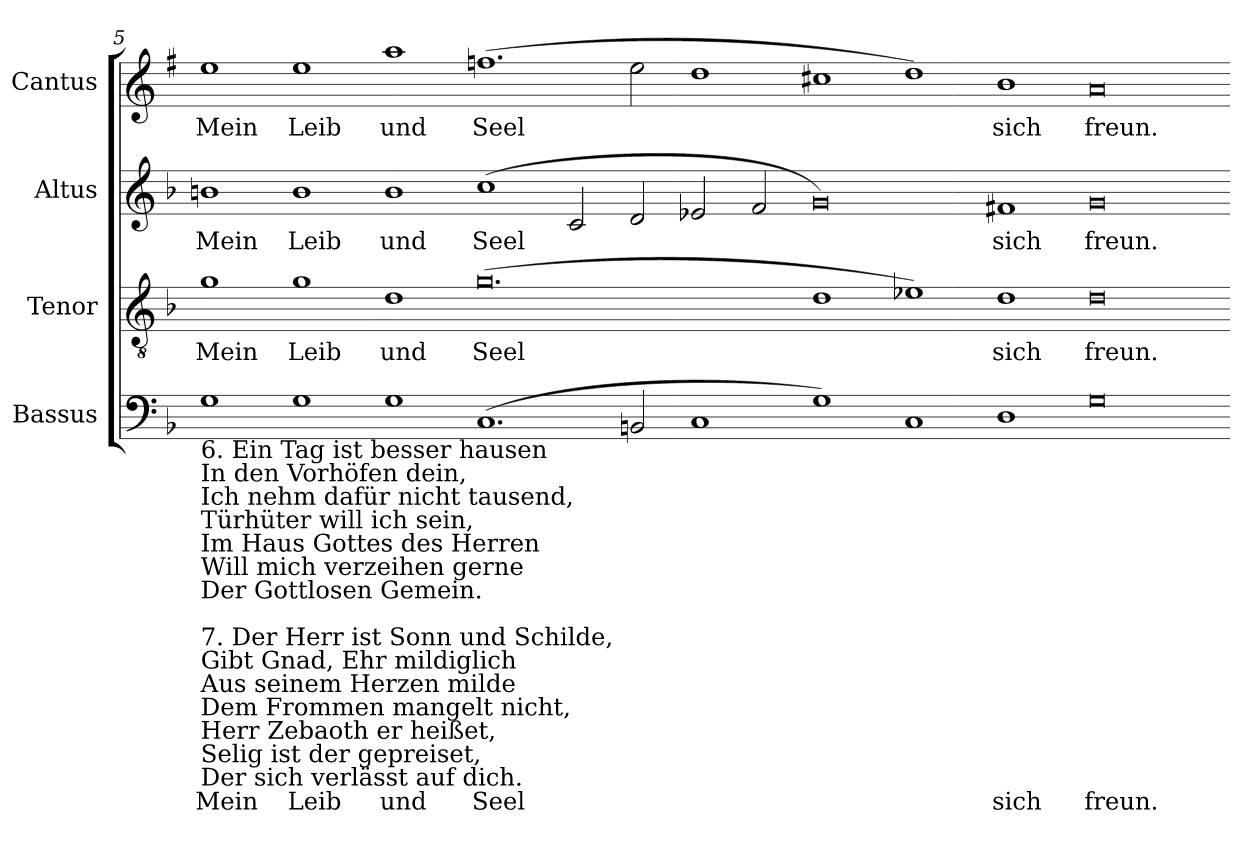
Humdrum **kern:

**kern	**text	**kern	**text	**kern	**text	**kern	**text
*part4	*part4	*part3	*part3	*part2	*part2	*part1	*part1
*staff4	*staff4	*staff3	*staff3	*staff2	*staff2	*staff1	*staff1
*I"Bassus	*	*I"Tenor	*	*I"Altus	*	*I"Cantus	*
*clefF4	*	*clefGv2	*	*clefG2	*	*clefG2	*
*	*	*	*	*	*	*ITrd1c2	*
*k[b-]	*	*k[b-]	*	*k[b-]	*	*k[b-]	*
*F:	*	*F:	*	*F:	*	*F:	*
=5	=5	=5	=5	=5	=5	=5	=5
!LO:TX:b:t=6. Ein Tag ist besser hausen\nIn den Vorhöfen dein,\nIch nehm dafür nicht tausend,\nTürhüter will ich sein,\nIm Haus Gottes des Herren\nWill mich verzeihen gerne\nDer Gottlosen Gemein.\n\n7. Der Herr ist Sonn und Schilde,\nGibt Gnad, Ehr mildiglich\nAus seinem Herzen milde\nDem Frommen mangelt nicht,\nHerr Zebaoth er heißet,\nSelig ist der gepreiset,\nDer sich verlässt auf dich.	!	!	!	!	!	!	!
!	!LO:LY:b	!	!LO:LY:b	!	!LO:LY:b	!	!LO:LY:b
1G	Mein	1g	Mein	1bn	Mein	1dd	Mein
!	!LO:LY:b	!	!LO:LY:b	!	!LO:LY:b	!	!LO:LY:b
1G	Leib	1g	Leib	1b	Leib	1dd	Leib
!	!LO:LY:b	!	!LO:LY:b	!	!LO:LY:b	!	!LO:LY:b
1G	und	1d	und	1b	und	1gg	und
!	!LO:LY:b	!	!LO:LY:b	!	!LO:LY:b	!	!LO:LY:b
(<1.C	Seel	(>0.g	Seel	(>1cc	Seel	(>1.ee-X	Seel
.	.	.	.	2c	.	.	.
2BBn	.	.	.	2d	.	2dd	.
1C	.	.	.	2e-X	.	1cc	.
.	.	.	.	2f	.	.	.
1G)	.	1d	.	0g)	.	1bn	.
1C	.	1e-X)	.	.	.	1cc)	.
!	!LO:LY:b	!	!LO:LY:b	!	!LO:LY:b	!	!LO:LY:b
1D	sich	1d	sich	1f#X	sich	1a	sich
!	!LO:LY:b	!	!LO:LY:b	!	!LO:LY:b	!	!LO:LY:b
0G	freun.	0d	freun.	0g	freun.	0g	freun.
=-	=-	=-	=-	=-	=-	=-	=-
*-	*-	*-	*-	*-	*-	*-	*-
